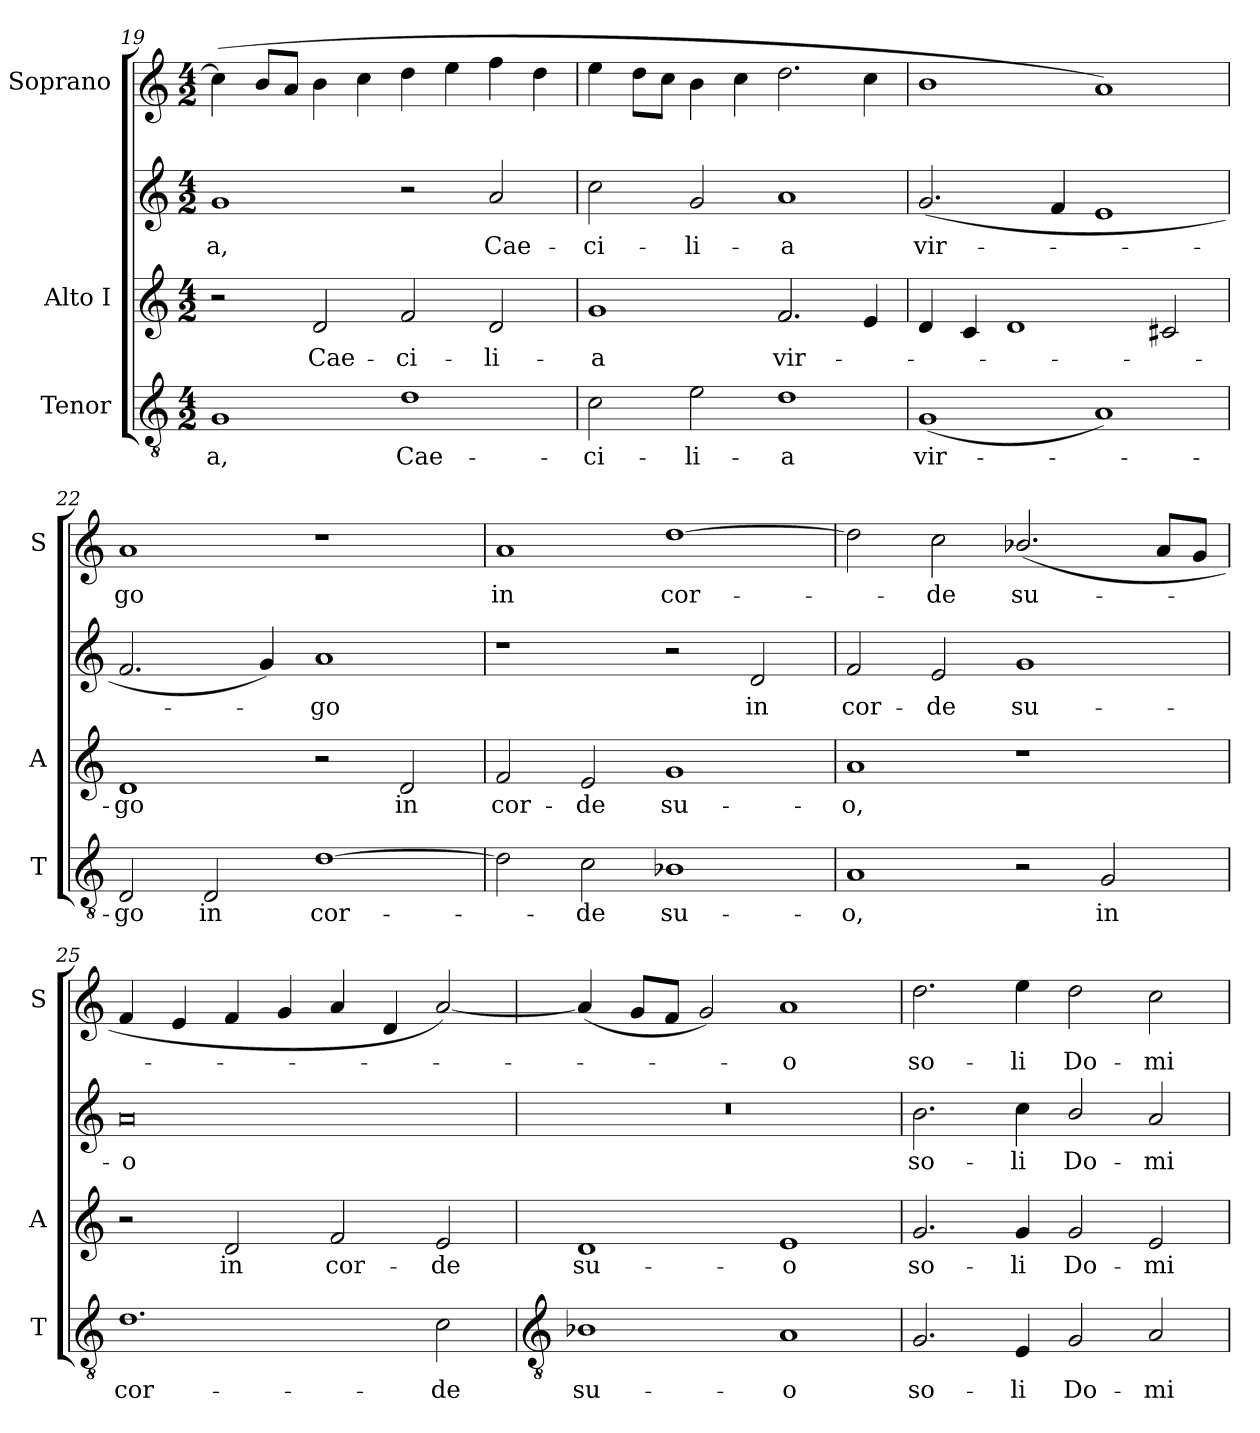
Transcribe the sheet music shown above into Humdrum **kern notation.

**kern	**text	**kern	**text	**kern	**text	**kern	**text
*part3	*part3	*part2	*part2	*part2	*part2	*part1	*part1
*staff4	*staff4	*staff3	*staff3	*staff2	*staff2	*staff1	*staff1
*I"Tenor	*	*I"Alto I	*	*	*	*I"Soprano	*
*I'T	*	*I'A	*	*	*	*I'S	*
!!LO:LB:g=z
*clefGv2	*	*clefG2	*	*clefG2	*	*clefG2	*
*k[]	*	*k[]	*	*k[]	*	*k[]	*
*C:	*	*C:	*	*C:	*	*C:	*
*M4/2	*	*M4/2	*	*M4/2	*	*M4/2	*
=19	=19	=19	=19	=19	=19	=19	=19
!	!LO:LY:b	!	!	!	!LO:LY:b	!	!
1G	-a,	2r	.	1g	a,	(>4cc]	.
.	.	.	.	.	.	8bL	.
.	.	.	.	.	.	8aJ	.
!	!	!	!LO:LY:b	!	!	!	!
.	.	2d	-Cae-	.	.	4b	.
.	.	.	.	.	.	4cc	.
!	!LO:LY:b	!	!LO:LY:b	!	!	!	!
1d	Cae-	2f	-ci-	2r	.	4dd	.
.	.	.	.	.	.	4ee	.
!	!	!	!LO:LY:b	!	!LO:LY:b	!	!
.	.	2d	-li-	2a	Cae-	4ff	.
.	.	.	.	.	.	4dd	.
=20	=20	=20	=20	=20	=20	=20	=20
!	!LO:LY:b	!	!LO:LY:b	!	!LO:LY:b	!	!
2c	-ci-	1g	a	2cc	-ci-	4ee	.
.	.	.	.	.	.	8ddL	.
.	.	.	.	.	.	8ccJ	.
!	!LO:LY:b	!	!	!	!LO:LY:b	!	!
2e	-li-	.	.	2g	-li-	4b	.
.	.	.	.	.	.	4cc	.
!	!LO:LY:b	!	!LO:LY:b	!	!LO:LY:b	!	!
1d	-a	2.f	vir-	1a	-a	2.dd	.
.	.	4e	.	.	.	4cc	.
=21	=21	=21	=21	=21	=21	=21	=21
!	!LO:LY:b	!	!	!	!LO:LY:b	!	!
(<1G	vir-	4d	.	(<2.g	vir-	1b\	.
.	.	4c	.	.	.	.	.
.	.	1d	.	.	.	.	.
.	.	.	.	4f	.	.	.
1A)	.	.	.	1e	.	1a\)	.
.	.	2c#X	.	.	.	.	.
=22	=22	=22	=22	=22	=22	=22	=22
!	!LO:LY:b	!	!LO:LY:b	!	!	!	!LO:LY:b
2D	go	1d	go	2.f	.	1a	go
!	!LO:LY:b	!	!	!	!	!	!
2D	in	.	.	.	.	.	.
.	.	.	.	4g)	.	.	.
!	!LO:LY:b	!	!	!	!LO:LY:b	!	!
[1d	cor-	2r	.	1a	go	1r	.
!	!	!	!LO:LY:b	!	!	!	!
.	.	2d	in	.	.	.	.
=23	=23	=23	=23	=23	=23	=23	=23
!	!	!	!LO:LY:b	!	!	!	!LO:LY:b
2d]	.	2f	cor-	1r	.	1a	in
!	!LO:LY:b	!	!LO:LY:b	!	!	!	!
2c	de	2e	-de	.	.	.	.
!	!LO:LY:b	!	!LO:LY:b	!	!	!	!LO:LY:b
1B-X	su-	1g	su-	2r	.	[1dd	cor-
!	!	!	!	!	!LO:LY:b	!	!
.	.	.	.	2d	in	.	.
=24	=24	=24	=24	=24	=24	=24	=24
!	!LO:LY:b	!	!LO:LY:b	!	!LO:LY:b	!	!
1A	-o,	1a	-o,	2f	-cor-	2dd]	.
!	!	!	!	!	!LO:LY:b	!	!LO:LY:b
.	.	.	.	2e	-de	2cc	de
!	!	!	!	!	!LO:LY:b	!	!LO:LY:b
2r	.	1r	.	1g	su-	(<2.b-X/	su-
!	!LO:LY:b	!	!	!	!	!	!
2G	in	.	.	.	.	.	.
.	.	.	.	.	.	8aL	.
.	.	.	.	.	.	8gJ	.
=25	=25	=25	=25	=25	=25	=25	=25
!	!LO:LY:b	!	!	!	!LO:LY:b	!	!
1.d	cor-	2r	.	0a	o	4f	.
.	.	.	.	.	.	4e	.
!	!	!	!LO:LY:b	!	!	!	!
.	.	2d	in	.	.	4f	.
.	.	.	.	.	.	4g	.
!	!	!	!LO:LY:b	!	!	!	!
.	.	2f	cor-	.	.	4a	.
.	.	.	.	.	.	4d	.
!	!LO:LY:b	!	!LO:LY:b	!	!	!	!
2c	-de	2e	-de	.	.	[2a)	.
!!LO:LB:g=z
=26	=26	=26	=26	=26	=26	=26	=26
*clefGv2	*	*	*	*	*	*	*
!	!LO:LY:b	!	!LO:LY:b	!	!	!	!
1B-X	su-	1d	su-	0r	.	(<4a]	.
.	.	.	.	.	.	8gL	.
.	.	.	.	.	.	8fJ	.
.	.	.	.	.	.	2g)	.
!	!LO:LY:b	!	!LO:LY:b	!	!	!	!LO:LY:b
1A	-o	1e	-o	.	.	1a	o
=27	=27	=27	=27	=27	=27	=27	=27
!	!LO:LY:b	!	!LO:LY:b	!	!LO:LY:b	!	!LO:LY:b
2.G	so-	2.g	-so-	2.b	so-	2.dd	so-
!	!LO:LY:b	!	!LO:LY:b	!	!LO:LY:b	!	!LO:LY:b
4E	-li	4g	-li	4cc	-li	4ee	-li
!	!LO:LY:b	!	!LO:LY:b	!	!LO:LY:b	!	!LO:LY:b
2G	Do-	2g	Do-	2b/	Do-	2dd	Do-
!	!LO:LY:b	!	!LO:LY:b	!	!LO:LY:b	!	!LO:LY:b
2A	-mi-	2e	-mi-	2a	-mi-	2cc	-mi-
=	=	=	=	=	=	=	=
*-	*-	*-	*-	*-	*-	*-	*-
